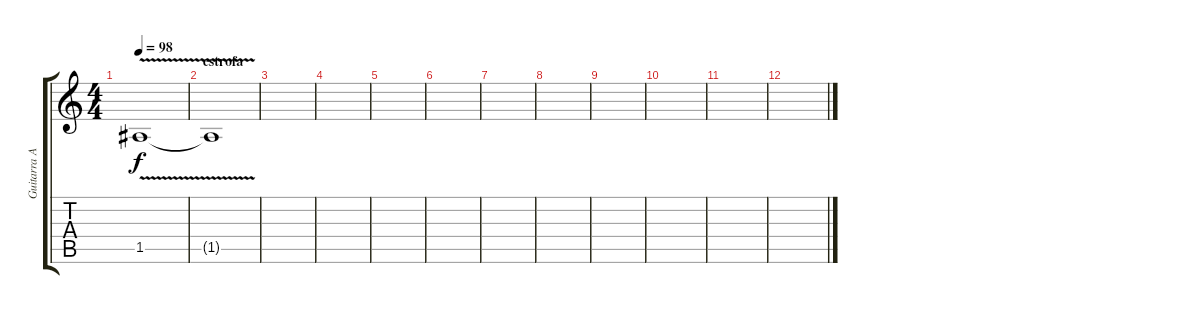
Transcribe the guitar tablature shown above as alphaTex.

\track ("Guitarra Acustica 1" "Guitarra A") {instrument acousticguitarsteel}
\staff {score tabs}
\tuning (E4 B3 G3 D3 A2 E2) {hide}
\ts (4 4)
\tempo 98
\clef g2
\ks c
1.5{v}.1{dy f} |
\section ("" "estrofa")
1.5{t}.1 |
|
|
|
|
|
|
|
|
|
\section ("" "")
